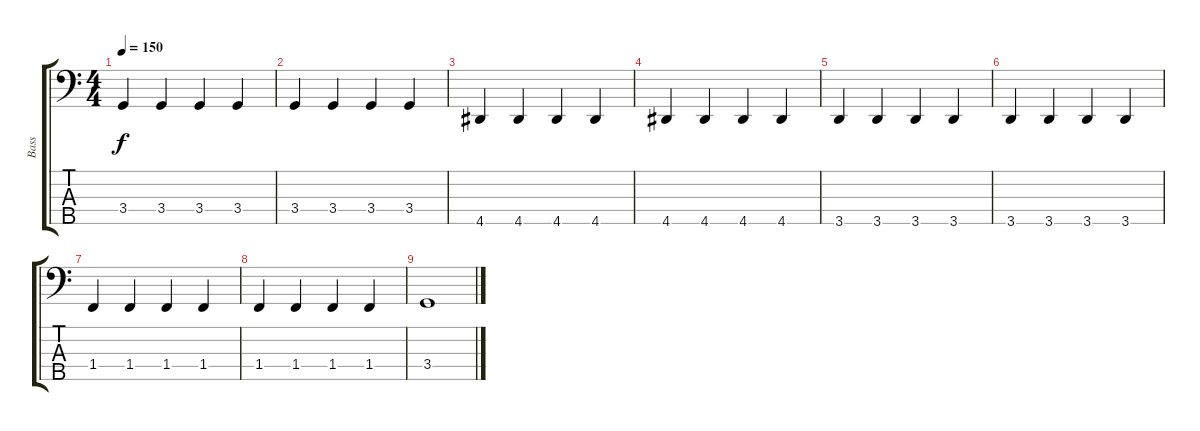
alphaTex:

\track ("Bass" "Bass") {instrument electricbasspick}
\staff {score tabs}
\tuning (G2 D2 A1 E1 B0) {hide}
\ts (4 4)
\tempo 150
\clef f4
\ks c
3.4.4{dy f} 3.4.4 3.4.4 3.4.4 |
3.4.4 3.4.4 3.4.4 3.4.4 |
4.5.4 4.5.4 4.5.4 4.5.4 |
4.5.4 4.5.4 4.5.4 4.5.4 |
3.5.4 3.5.4 3.5.4 3.5.4 |
3.5.4 3.5.4 3.5.4 3.5.4 |
1.4.4 1.4.4 1.4.4 1.4.4 |
1.4.4 1.4.4 1.4.4 1.4.4 |
3.4.1
